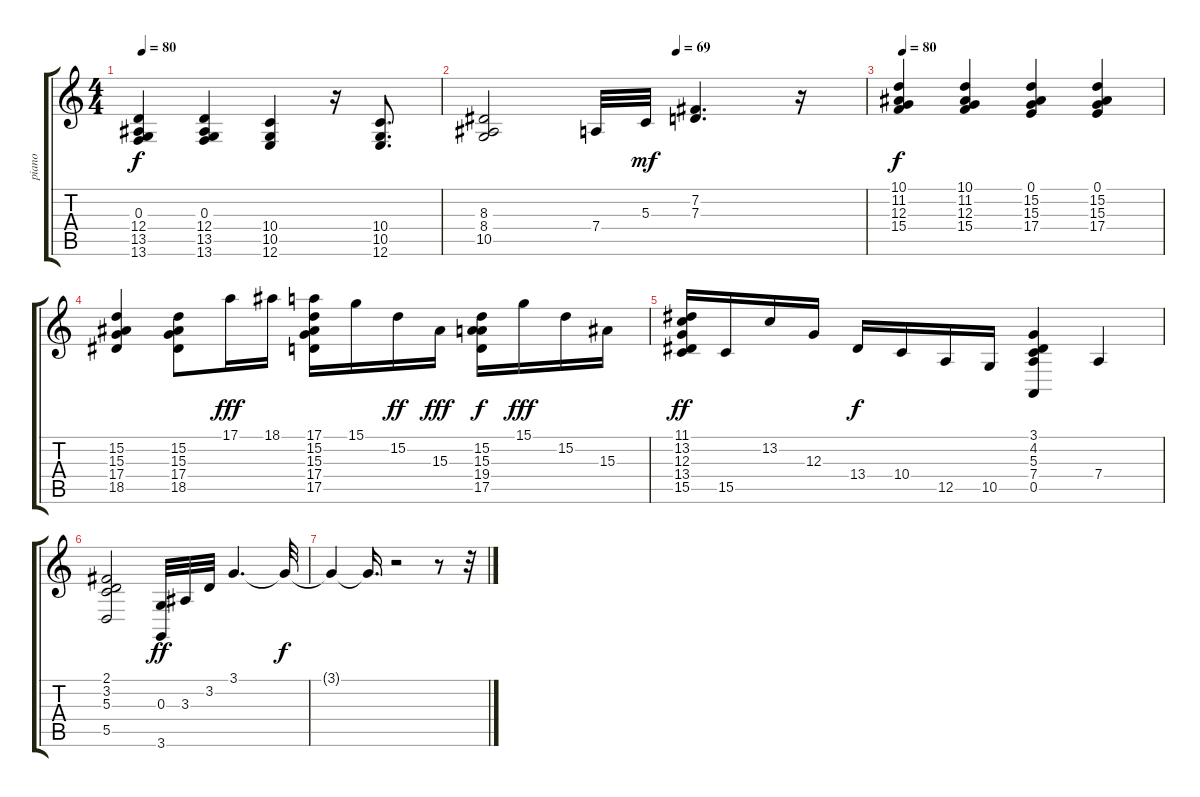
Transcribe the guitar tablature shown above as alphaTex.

\track ("piano" "piano") {instrument brightacousticpiano}
\staff {score tabs}
\tuning (E4 B3 G3 D3 A2 E2) {hide}
\ts (4 4)
\tempo 80
\clef g2
\ks c
(0.3 12.4 13.5 13.6).4{dy f} (0.3 12.4 13.5 13.6).4 (10.4 10.5 12.6).4 r.16 (10.4 10.5 12.6).8{d} |
\tempo (69 0.5)
(8.3 8.4 10.5).2 7.4.32 5.3.32{dy mf} (7.2 7.3).4{d} r.16 |
\tempo 80
(10.1 11.2 12.3 15.4).4{dy f} (10.1 11.2 12.3 15.4).4 (0.1 15.2 15.3 17.4).4 (0.1 15.2 15.3 17.4).4 |
(15.2 15.3 17.4 18.5).4 (15.2 15.3 17.4 18.5).8 17.1.16{dy fff} 18.1.16 (17.1 15.2 15.3 17.4 17.5).16 15.1.16 15.2.16{dy ff} 15.3.16{dy fff} (15.2 15.3 19.4 17.5).16{dy f} 15.1.16{dy fff} 15.2.16 15.3.16 |
(11.1 13.2 12.3 13.4 15.5).16{dy ff} 15.5.16 13.2.16 12.3.16 13.4.16{dy f} 10.4.16 12.5.16 10.5.16 (3.1 4.2 5.3 7.4 0.5).4 7.4.4 |
(2.1 3.2 5.3 5.5).2 (0.3 3.6).32{dy ff} 3.3.32 3.2.32 3.1.4{d} 3.1{t}.32{dy f} |
3.1{t}.4 3.1{t}.16{d} r.2 r.8 r.32
